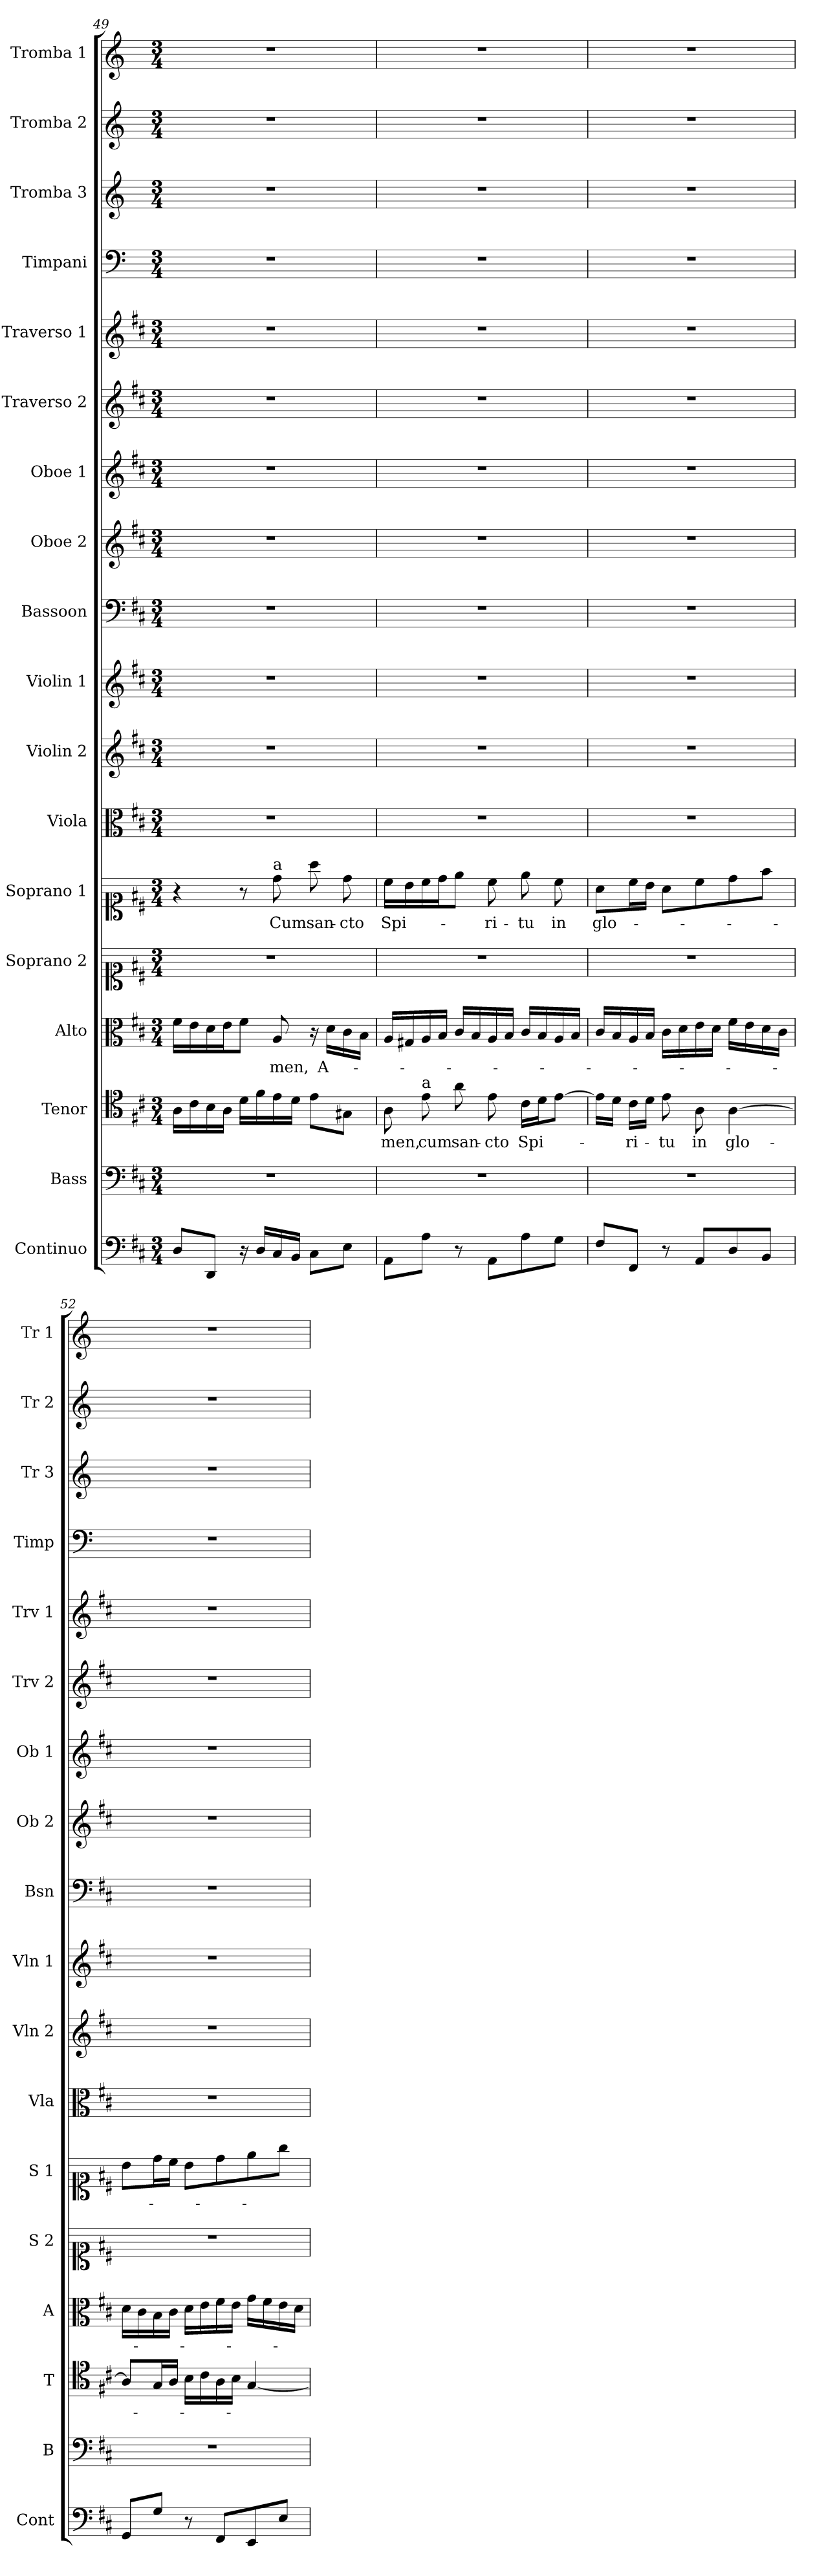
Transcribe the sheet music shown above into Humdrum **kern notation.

**kern	**kern	**kern	**text	**kern	**text	**kern	**kern	**text	**kern	**kern	**kern	**kern	**kern	**kern	**kern	**kern	**kern	**kern	**kern	**kern
*part18	*part17	*part16	*part16	*part15	*part15	*part14	*part13	*part13	*part12	*part11	*part10	*part9	*part8	*part7	*part6	*part5	*part4	*part3	*part2	*part1
*staff18	*staff17	*staff16	*staff16	*staff15	*staff15	*staff14	*staff13	*staff13	*staff12	*staff11	*staff10	*staff9	*staff8	*staff7	*staff6	*staff5	*staff4	*staff3	*staff2	*staff1
*I"Continuo	*I"Bass	*I"Tenor	*	*I"Alto	*	*I"Soprano 2	*I"Soprano 1	*	*I"Viola	*I"Violin 2	*I"Violin 1	*I"Bassoon	*I"Oboe 2	*I"Oboe 1	*I"Traverso 2	*I"Traverso 1	*I"Timpani	*I"Tromba 3	*I"Tromba 2	*I"Tromba 1
*I'Cont	*I'B	*I'T	*	*I'A	*	*I'S 2	*I'S 1	*	*I'Vla	*I'Vln 2	*I'Vln 1	*I'Bsn	*I'Ob 2	*I'Ob 1	*I'Trv 2	*I'Trv 1	*I'Timp	*I'Tr 3	*I'Tr 2	*I'Tr 1
*clefF4	*clefF4	*clefC4	*	*clefC3	*	*clefC1	*clefC1	*	*clefC3	*clefG2	*clefG2	*clefF4	*clefG2	*clefG2	*clefG2	*clefG2	*clefF4	*clefG2	*clefG2	*clefG2
*	*	*	*	*	*	*	*	*	*	*	*	*	*	*	*	*	*ITrd-1c-2	*ITrd-1c-2	*ITrd-1c-2	*ITrd-1c-2
*k[f#c#]	*k[f#c#]	*k[f#c#]	*	*k[f#c#]	*	*k[f#c#]	*k[f#c#]	*	*k[f#c#]	*k[f#c#]	*k[f#c#]	*k[f#c#]	*k[f#c#]	*k[f#c#]	*k[f#c#]	*k[f#c#]	*k[f#c#]	*k[f#c#]	*k[f#c#]	*k[f#c#]
*M3/4	*M3/4	*M3/4	*	*M3/4	*	*M3/4	*M3/4	*	*M3/4	*M3/4	*M3/4	*M3/4	*M3/4	*M3/4	*M3/4	*M3/4	*M3/4	*M3/4	*M3/4	*M3/4
=49	=49	=49	=49	=49	=49	=49	=49	=49	=49	=49	=49	=49	=49	=49	=49	=49	=49	=49	=49	=49
8D/L	2.r	16A\LL	.	16f#\LL	.	2.r	4r	.	2.r	2.r	2.r	2.r	2.r	2.r	2.r	2.r	2.r	2.r	2.r	2.r
.	.	16c#\	.	16e\	.	.	.	.	.	.	.	.	.	.	.	.	.	.	.	.
8DD/J	.	16B\	.	16d\	.	.	.	.	.	.	.	.	.	.	.	.	.	.	.	.
.	.	16A\JJ	.	16e\J	.	.	.	.	.	.	.	.	.	.	.	.	.	.	.	.
16r	.	16d\LL	.	8f#\J	.	.	8r	.	.	.	.	.	.	.	.	.	.	.	.	.
16D/LL	.	16f#\	.	.	.	.	.	.	.	.	.	.	.	.	.	.	.	.	.	.
!	!	!	!	!	!	!	!LO:TX:a:t=a	!	!	!	!	!	!	!	!	!	!	!	!	!
!	!	!	!	!	!LO:LY:b	!	!	!LO:LY:b	!	!	!	!	!	!	!	!	!	!	!	!
16C#/	.	16e\	.	8A/	-men,	.	8dd\	Cum	.	.	.	.	.	.	.	.	.	.	.	.
16BB/JJ	.	16d\JJ	.	.	.	.	.	.	.	.	.	.	.	.	.	.	.	.	.	.
!	!	!	!	!	!	!	!	!LO:LY:b	!	!	!	!	!	!	!	!	!	!	!	!
8C#\L	.	8e\L	.	16r	.	.	8aa\	san-	.	.	.	.	.	.	.	.	.	.	.	.
!	!	!	!	!	!LO:LY:b	!	!	!	!	!	!	!	!	!	!	!	!	!	!	!
.	.	.	.	16d\LL	A-	.	.	.	.	.	.	.	.	.	.	.	.	.	.	.
!	!	!	!	!	!	!	!	!LO:LY:b	!	!	!	!	!	!	!	!	!	!	!	!
8E\J	.	8G#X\J	.	16c#\	.	.	8dd\	-cto	.	.	.	.	.	.	.	.	.	.	.	.
.	.	.	.	16B\JJ	.	.	.	.	.	.	.	.	.	.	.	.	.	.	.	.
=50	=50	=50	=50	=50	=50	=50	=50	=50	=50	=50	=50	=50	=50	=50	=50	=50	=50	=50	=50	=50
!	!	!	!LO:LY:b	!	!	!	!	!LO:LY:b	!	!	!	!	!	!	!	!	!	!	!	!
8AA\L	2.r	8A\	-men,	16A/LL	.	2.r	16cc#\LL	Spi-	2.r	2.r	2.r	2.r	2.r	2.r	2.r	2.r	2.r	2.r	2.r	2.r
.	.	.	.	16G#X/	.	.	16b\	.	.	.	.	.	.	.	.	.	.	.	.	.
!	!	!LO:TX:a:t=a	!	!	!	!	!	!	!	!	!	!	!	!	!	!	!	!	!	!
!	!	!	!LO:LY:b	!	!	!	!	!	!	!	!	!	!	!	!	!	!	!	!	!
8A\J	.	8e\	cum	16A/	.	.	16cc#\	.	.	.	.	.	.	.	.	.	.	.	.	.
.	.	.	.	16B/JJ	.	.	16dd\J	.	.	.	.	.	.	.	.	.	.	.	.	.
!	!	!	!LO:LY:b	!	!	!	!	!	!	!	!	!	!	!	!	!	!	!	!	!
8r	.	8a\	san-	16c#/LL	.	.	8ee\J	.	.	.	.	.	.	.	.	.	.	.	.	.
.	.	.	.	16B/	.	.	.	.	.	.	.	.	.	.	.	.	.	.	.	.
!	!	!	!LO:LY:b	!	!	!	!	!LO:LY:b	!	!	!	!	!	!	!	!	!	!	!	!
8AA\L	.	8e\	-cto	16A/	.	.	8cc#\	-ri-	.	.	.	.	.	.	.	.	.	.	.	.
.	.	.	.	16B/JJ	.	.	.	.	.	.	.	.	.	.	.	.	.	.	.	.
!	!	!	!LO:LY:b	!	!	!	!	!LO:LY:b	!	!	!	!	!	!	!	!	!	!	!	!
8A\	.	16c#\LL	Spi-	16c#/LL	.	.	8ee\	-tu	.	.	.	.	.	.	.	.	.	.	.	.
.	.	16d\J	.	16B/	.	.	.	.	.	.	.	.	.	.	.	.	.	.	.	.
!	!	!	!	!	!	!	!	!LO:LY:b	!	!	!	!	!	!	!	!	!	!	!	!
8G\J	.	[8e\J	.	16A/	.	.	8cc#\	in	.	.	.	.	.	.	.	.	.	.	.	.
.	.	.	.	16B/JJ	.	.	.	.	.	.	.	.	.	.	.	.	.	.	.	.
!!LO:PB:g=z
=51	=51	=51	=51	=51	=51	=51	=51	=51	=51	=51	=51	=51	=51	=51	=51	=51	=51	=51	=51	=51
!	!	!	!	!	!	!	!	!LO:LY:b	!	!	!	!	!	!	!	!	!	!	!	!
8F#/L	2.r	16e\LL]	.	16c#/LL	.	2.r	8a\L	glo-	2.r	2.r	2.r	2.r	2.r	2.r	2.r	2.r	2.r	2.r	2.r	2.r
.	.	16d\JJ	.	16B/	.	.	.	.	.	.	.	.	.	.	.	.	.	.	.	.
!	!	!	!LO:LY:b	!	!	!	!	!	!	!	!	!	!	!	!	!	!	!	!	!
8FF#/J	.	16c#\LL	-ri-	16A/	.	.	16cc#\L	.	.	.	.	.	.	.	.	.	.	.	.	.
.	.	16d\JJ	.	16B/JJ	.	.	16b\JJ	.	.	.	.	.	.	.	.	.	.	.	.	.
!	!	!	!LO:LY:b	!	!	!	!	!	!	!	!	!	!	!	!	!	!	!	!	!
8r	.	8e\	-tu	16c#\LL	.	.	8a\L	.	.	.	.	.	.	.	.	.	.	.	.	.
.	.	.	.	16d\	.	.	.	.	.	.	.	.	.	.	.	.	.	.	.	.
!	!	!	!LO:LY:b	!	!	!	!	!	!	!	!	!	!	!	!	!	!	!	!	!
8AA/L	.	8A\	in	16e\	.	.	8cc#\	.	.	.	.	.	.	.	.	.	.	.	.	.
.	.	.	.	16d\JJ	.	.	.	.	.	.	.	.	.	.	.	.	.	.	.	.
!	!	!	!LO:LY:b	!	!	!	!	!	!	!	!	!	!	!	!	!	!	!	!	!
8D/	.	[4A\	glo-	16f#\LL	.	.	8dd\	.	.	.	.	.	.	.	.	.	.	.	.	.
.	.	.	.	16e\	.	.	.	.	.	.	.	.	.	.	.	.	.	.	.	.
8BB/J	.	.	.	16d\	.	.	8ff#\J	.	.	.	.	.	.	.	.	.	.	.	.	.
.	.	.	.	16c#\JJ	.	.	.	.	.	.	.	.	.	.	.	.	.	.	.	.
=52	=52	=52	=52	=52	=52	=52	=52	=52	=52	=52	=52	=52	=52	=52	=52	=52	=52	=52	=52	=52
8GG/L	2.r	8A/L]	.	16d\LL	.	2.r	8b\L	.	2.r	2.r	2.r	2.r	2.r	2.r	2.r	2.r	2.r	2.r	2.r	2.r
.	.	.	.	16c#\	.	.	.	.	.	.	.	.	.	.	.	.	.	.	.	.
8G/J	.	16G/L	.	16B\	.	.	16dd\L	.	.	.	.	.	.	.	.	.	.	.	.	.
.	.	16A/JJ	.	16c#\JJ	.	.	16cc#\JJ	.	.	.	.	.	.	.	.	.	.	.	.	.
8r	.	16B\LL	.	16d\LL	.	.	8b\L	.	.	.	.	.	.	.	.	.	.	.	.	.
.	.	16c#\	.	16e\	.	.	.	.	.	.	.	.	.	.	.	.	.	.	.	.
8FF#/L	.	16A\	.	16f#\	.	.	8dd\	.	.	.	.	.	.	.	.	.	.	.	.	.
.	.	16B\JJ	.	16e\JJ	.	.	.	.	.	.	.	.	.	.	.	.	.	.	.	.
8EE/	.	[4G/	.	16g\LL	.	.	8ee\	.	.	.	.	.	.	.	.	.	.	.	.	.
.	.	.	.	16f#\	.	.	.	.	.	.	.	.	.	.	.	.	.	.	.	.
8E/J	.	.	.	16e\	.	.	8gg\J	.	.	.	.	.	.	.	.	.	.	.	.	.
.	.	.	.	16d\JJ	.	.	.	.	.	.	.	.	.	.	.	.	.	.	.	.
=	=	=	=	=	=	=	=	=	=	=	=	=	=	=	=	=	=	=	=	=
*-	*-	*-	*-	*-	*-	*-	*-	*-	*-	*-	*-	*-	*-	*-	*-	*-	*-	*-	*-	*-
